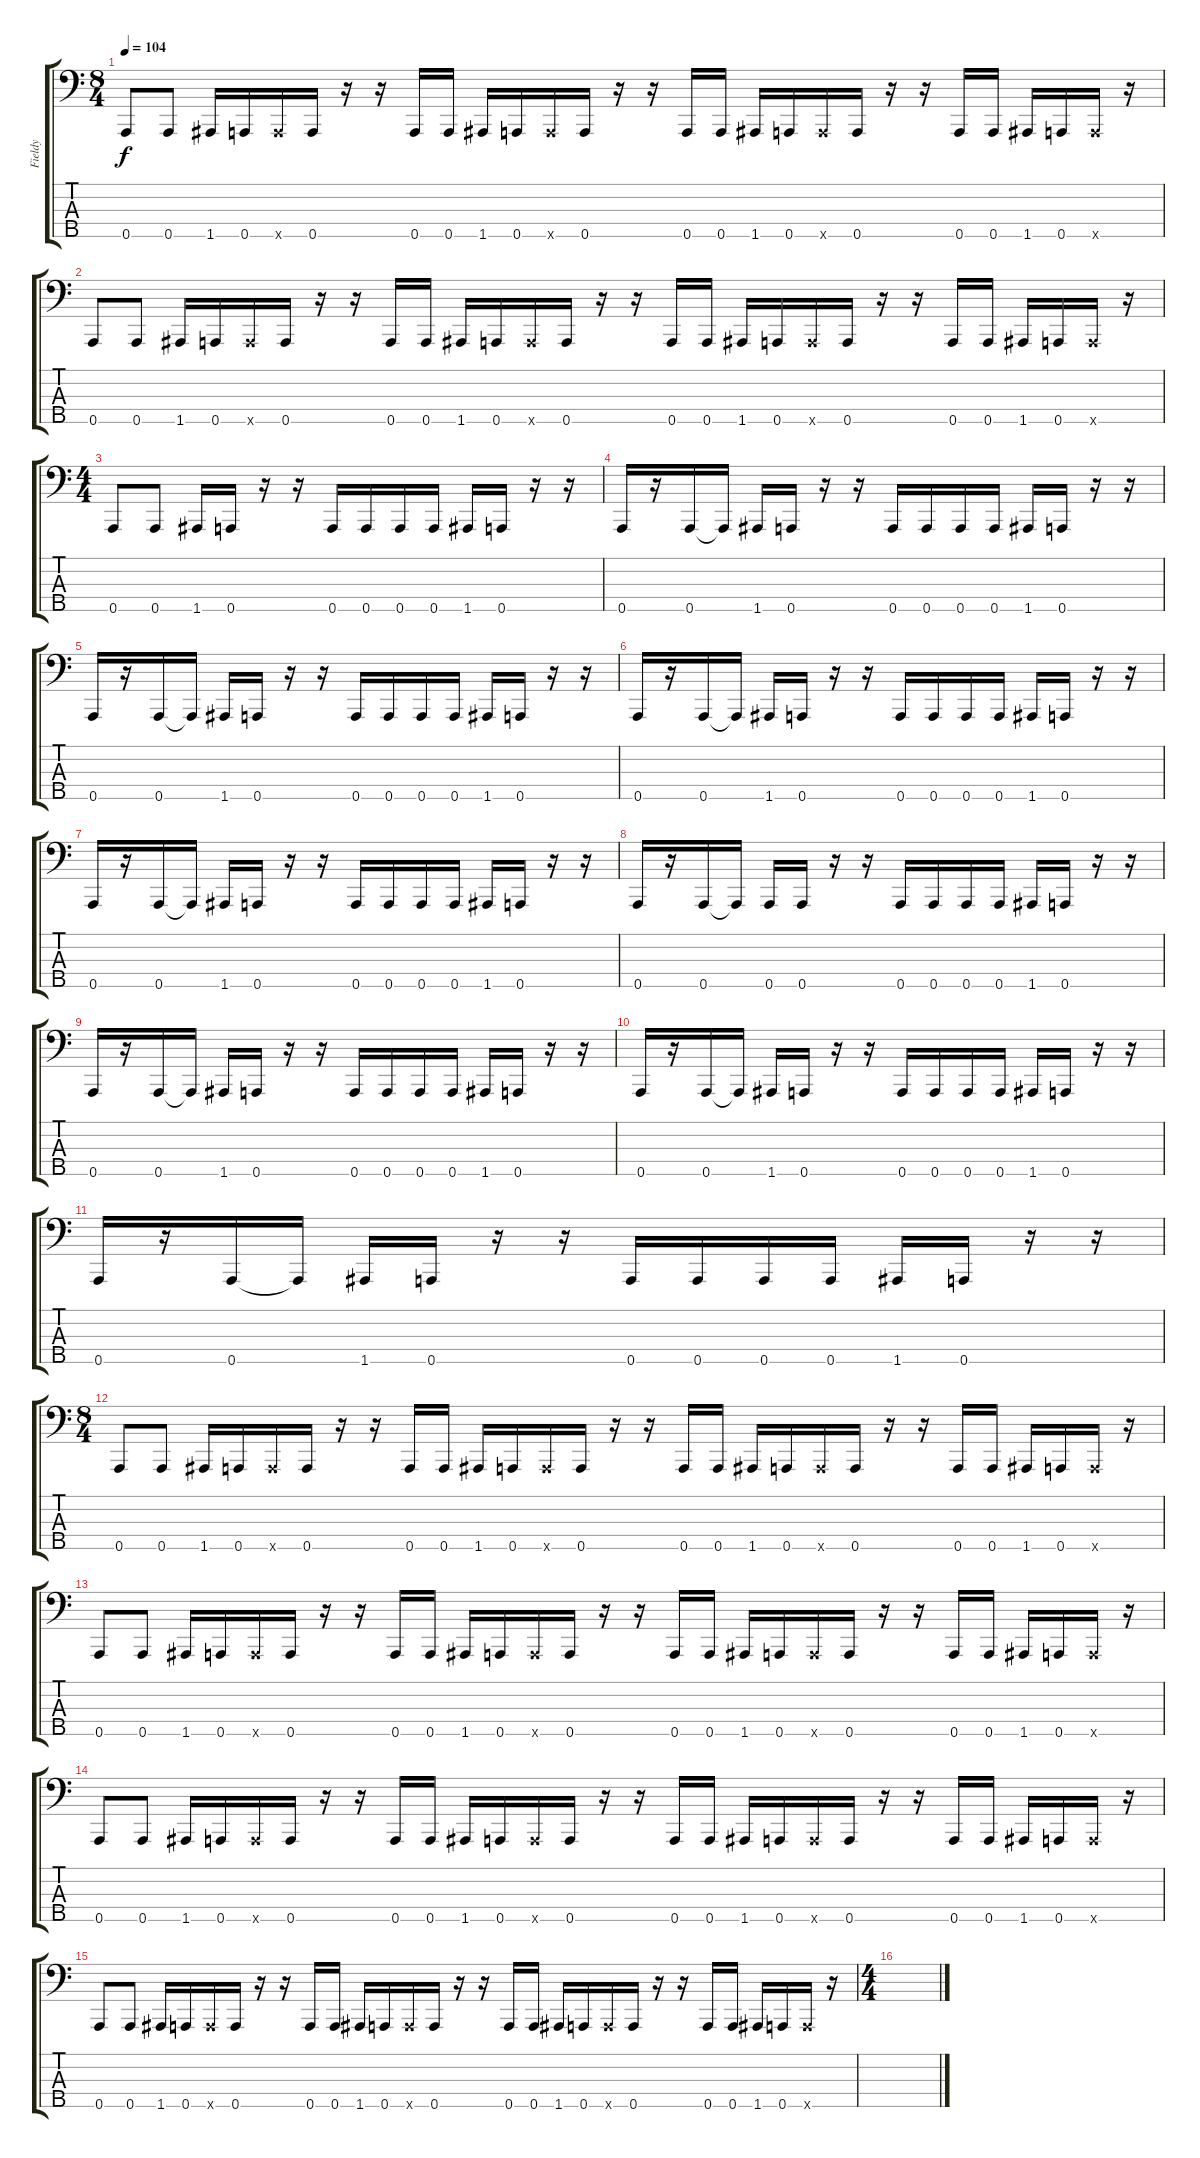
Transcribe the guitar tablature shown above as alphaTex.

\track ("Fieldy" "Fieldy") {instrument slapbass1}
\staff {score tabs}
\tuning (E2 B1 G1 D1 A0) {hide}
\ts (8 4)
\tempo 104
\clef f4
\ks c
0.5.8{dy f} 0.5.8 1.5.16 0.5.16 0.5{x}.16 0.5.16 r.16 r.16 0.5.16 0.5.16 1.5.16 0.5.16 0.5{x}.16 0.5.16 r.16 r.16 0.5.16 0.5.16 1.5.16 0.5.16 0.5{x}.16 0.5.16 r.16 r.16 0.5.16 0.5.16 1.5.16 0.5.16 0.5{x}.16 r.16 |
0.5.8 0.5.8 1.5.16 0.5.16 0.5{x}.16 0.5.16 r.16 r.16 0.5.16 0.5.16 1.5.16 0.5.16 0.5{x}.16 0.5.16 r.16 r.16 0.5.16 0.5.16 1.5.16 0.5.16 0.5{x}.16 0.5.16 r.16 r.16 0.5.16 0.5.16 1.5.16 0.5.16 0.5{x}.16 r.16 |
\ts (4 4)
0.5.8 0.5.8 1.5.16 0.5.16 r.16 r.16 0.5.16 0.5.16 0.5.16 0.5.16 1.5.16 0.5.16 r.16 r.16 |
0.5.16 r.16 0.5.16 0.5{t}.16 1.5.16 0.5.16 r.16 r.16 0.5.16 0.5.16 0.5.16 0.5.16 1.5.16 0.5.16 r.16 r.16 |
0.5.16 r.16 0.5.16 0.5{t}.16 1.5.16 0.5.16 r.16 r.16 0.5.16 0.5.16 0.5.16 0.5.16 1.5.16 0.5.16 r.16 r.16 |
0.5.16 r.16 0.5.16 0.5{t}.16 1.5.16 0.5.16 r.16 r.16 0.5.16 0.5.16 0.5.16 0.5.16 1.5.16 0.5.16 r.16 r.16 |
0.5.16 r.16 0.5.16 0.5{t}.16 1.5.16 0.5.16 r.16 r.16 0.5.16 0.5.16 0.5.16 0.5.16 1.5.16 0.5.16 r.16 r.16 |
0.5.16 r.16 0.5.16 0.5{t}.16 0.5.16 0.5.16 r.16 r.16 0.5.16 0.5.16 0.5.16 0.5.16 1.5.16 0.5.16 r.16 r.16 |
0.5.16 r.16 0.5.16 0.5{t}.16 1.5.16 0.5.16 r.16 r.16 0.5.16 0.5.16 0.5.16 0.5.16 1.5.16 0.5.16 r.16 r.16 |
0.5.16 r.16 0.5.16 0.5{t}.16 1.5.16 0.5.16 r.16 r.16 0.5.16 0.5.16 0.5.16 0.5.16 1.5.16 0.5.16 r.16 r.16 |
0.5.16 r.16 0.5.16 0.5{t}.16 1.5.16 0.5.16 r.16 r.16 0.5.16 0.5.16 0.5.16 0.5.16 1.5.16 0.5.16 r.16 r.16 |
\ts (8 4)
0.5.8 0.5.8 1.5.16 0.5.16 0.5{x}.16 0.5.16 r.16 r.16 0.5.16 0.5.16 1.5.16 0.5.16 0.5{x}.16 0.5.16 r.16 r.16 0.5.16 0.5.16 1.5.16 0.5.16 0.5{x}.16 0.5.16 r.16 r.16 0.5.16 0.5.16 1.5.16 0.5.16 0.5{x}.16 r.16 |
0.5.8 0.5.8 1.5.16 0.5.16 0.5{x}.16 0.5.16 r.16 r.16 0.5.16 0.5.16 1.5.16 0.5.16 0.5{x}.16 0.5.16 r.16 r.16 0.5.16 0.5.16 1.5.16 0.5.16 0.5{x}.16 0.5.16 r.16 r.16 0.5.16 0.5.16 1.5.16 0.5.16 0.5{x}.16 r.16 |
0.5.8 0.5.8 1.5.16 0.5.16 0.5{x}.16 0.5.16 r.16 r.16 0.5.16 0.5.16 1.5.16 0.5.16 0.5{x}.16 0.5.16 r.16 r.16 0.5.16 0.5.16 1.5.16 0.5.16 0.5{x}.16 0.5.16 r.16 r.16 0.5.16 0.5.16 1.5.16 0.5.16 0.5{x}.16 r.16 |
0.5.8 0.5.8 1.5.16 0.5.16 0.5{x}.16 0.5.16 r.16 r.16 0.5.16 0.5.16 1.5.16 0.5.16 0.5{x}.16 0.5.16 r.16 r.16 0.5.16 0.5.16 1.5.16 0.5.16 0.5{x}.16 0.5.16 r.16 r.16 0.5.16 0.5.16 1.5.16 0.5.16 0.5{x}.16 r.16 |
\ts (4 4)
